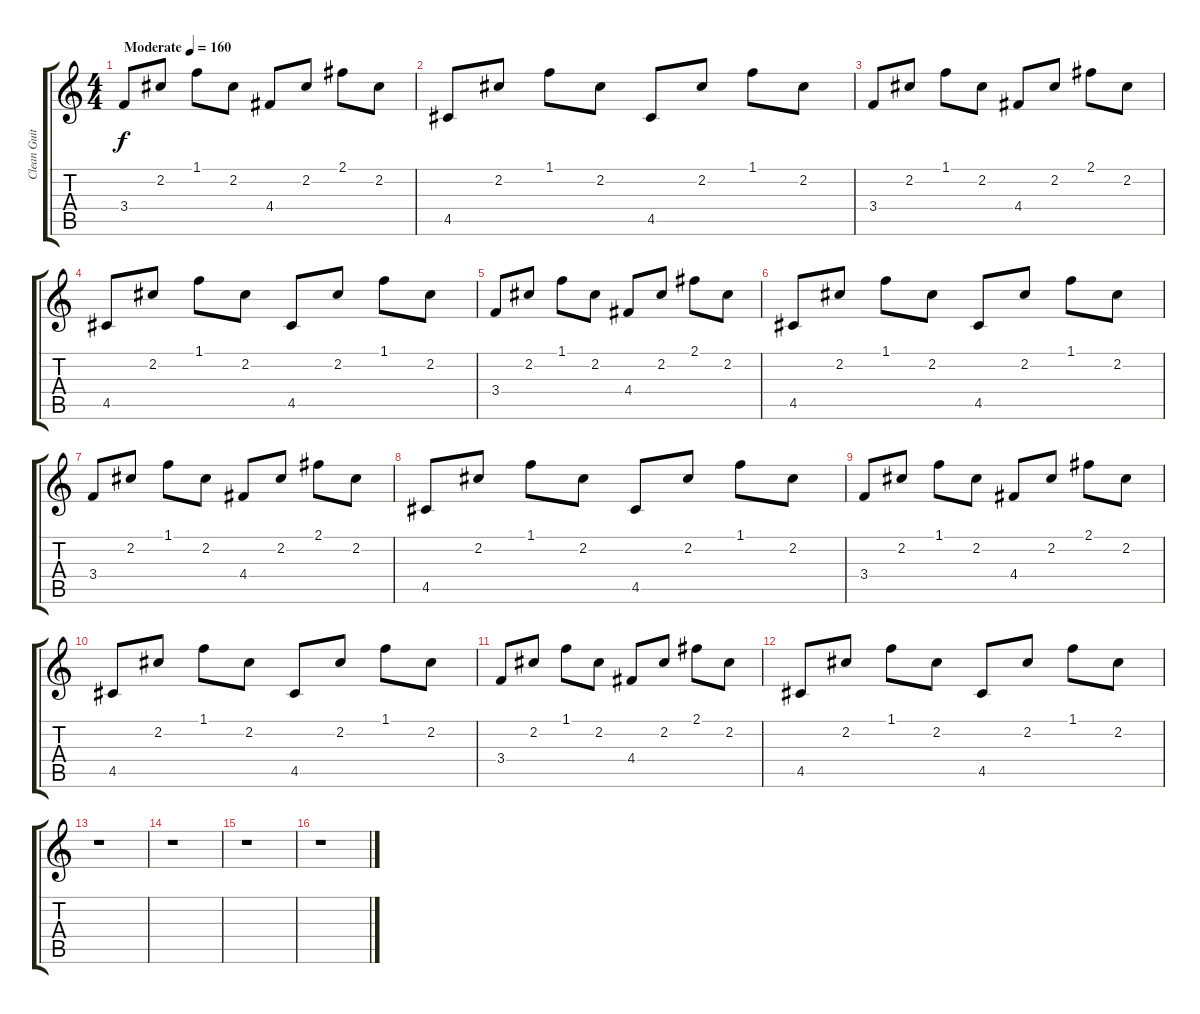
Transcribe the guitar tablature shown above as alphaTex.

\track ("Clean Guitar" "Clean Guit") {instrument electricguitarclean}
\staff {score tabs}
\tuning (E4 B3 G3 D3 A2 E2) {hide}
\ts (4 4)
\tempo (160 "Moderate")
\clef g2
\ks c
3.4.8{dy f instrument electricguitarclean} 2.2.8 1.1.8 2.2.8 4.4.8 2.2.8 2.1.8 2.2.8 |
4.5.8 2.2.8 1.1.8 2.2.8 4.5.8 2.2.8 1.1.8 2.2.8 |
3.4.8 2.2.8 1.1.8 2.2.8 4.4.8 2.2.8 2.1.8 2.2.8 |
4.5.8 2.2.8 1.1.8 2.2.8 4.5.8 2.2.8 1.1.8 2.2.8 |
3.4.8 2.2.8 1.1.8 2.2.8 4.4.8 2.2.8 2.1.8 2.2.8 |
4.5.8 2.2.8 1.1.8 2.2.8 4.5.8 2.2.8 1.1.8 2.2.8 |
3.4.8 2.2.8 1.1.8 2.2.8 4.4.8 2.2.8 2.1.8 2.2.8 |
4.5.8 2.2.8 1.1.8 2.2.8 4.5.8 2.2.8 1.1.8 2.2.8 |
3.4.8 2.2.8 1.1.8 2.2.8 4.4.8 2.2.8 2.1.8 2.2.8 |
4.5.8 2.2.8 1.1.8 2.2.8 4.5.8 2.2.8 1.1.8 2.2.8 |
3.4.8 2.2.8 1.1.8 2.2.8 4.4.8 2.2.8 2.1.8 2.2.8 |
4.5.8 2.2.8 1.1.8 2.2.8 4.5.8 2.2.8 1.1.8 2.2.8 |
r.1 |
r.1 |
r.1 |
r.1
